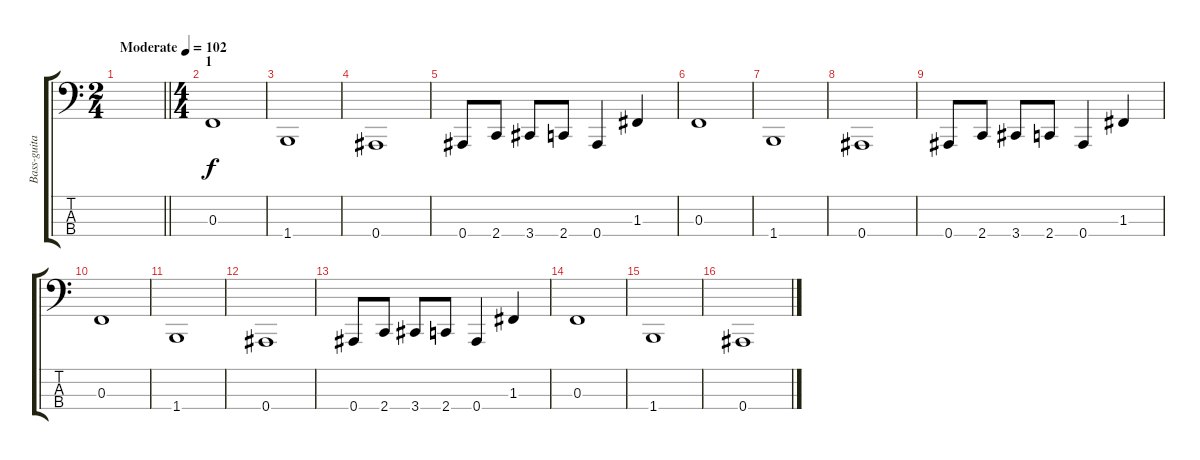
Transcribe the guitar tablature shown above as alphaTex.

\track ("Bass-guitar" "Bass-guita") {instrument electricbasspick}
\staff {score tabs}
\tuning (Eb2 Bb1 F1 Bb0) {hide}
\ts (2 4)
\tempo (102 "Moderate")
\clef f4
\barLineRight lightlight
\ks c
|
\ts (4 4)
\section ("" "1")
0.3.1 |
1.4.1 |
0.4.1 |
0.4.8 2.4.8 3.4.8 2.4.8 0.4.4 1.3.4 |
0.3.1 |
1.4.1 |
0.4.1 |
0.4.8 2.4.8 3.4.8 2.4.8 0.4.4 1.3.4 |
0.3.1 |
1.4.1 |
0.4.1 |
0.4.8 2.4.8 3.4.8 2.4.8 0.4.4 1.3.4 |
0.3.1 |
1.4.1 |
0.4.1
